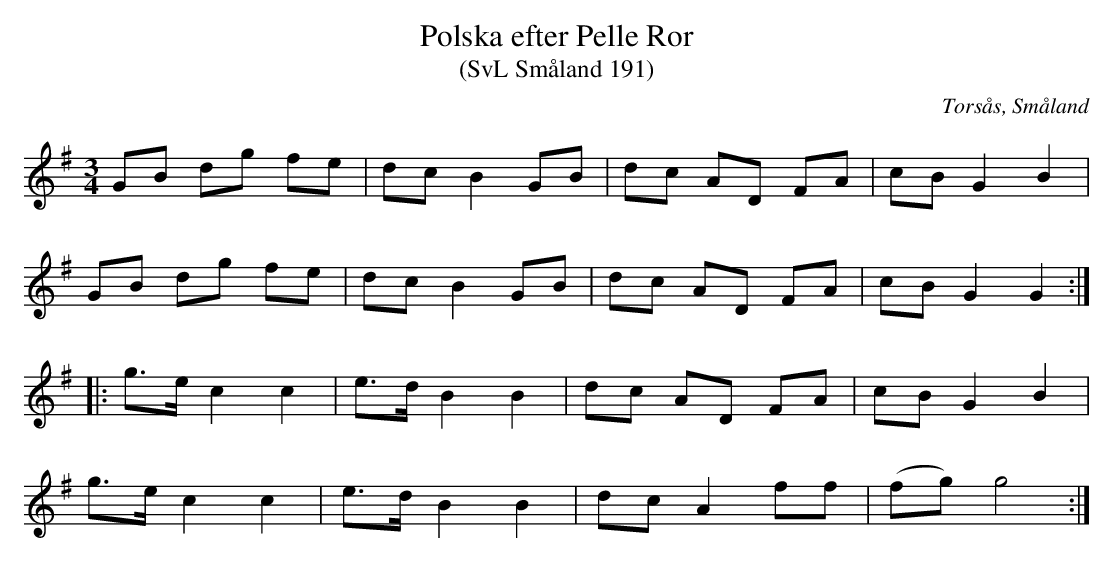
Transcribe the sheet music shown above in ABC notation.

X:1
T:Polska efter Pelle Ror
T:(SvL Småland 191)
O:Torsås, Småland
M:3/4
L:1/8
K:G
GB dg fe|dc B2 GB|dc AD FA|cB G2 B2|
GB dg fe|dc B2 GB|dc AD FA|cB G2 G2:|
|:g>e c2 c2|e>d B2 B2|dc AD FA|cB G2 B2|
g>e c2 c2|e>d B2 B2|dc A2 ff|(fg) g4:|
